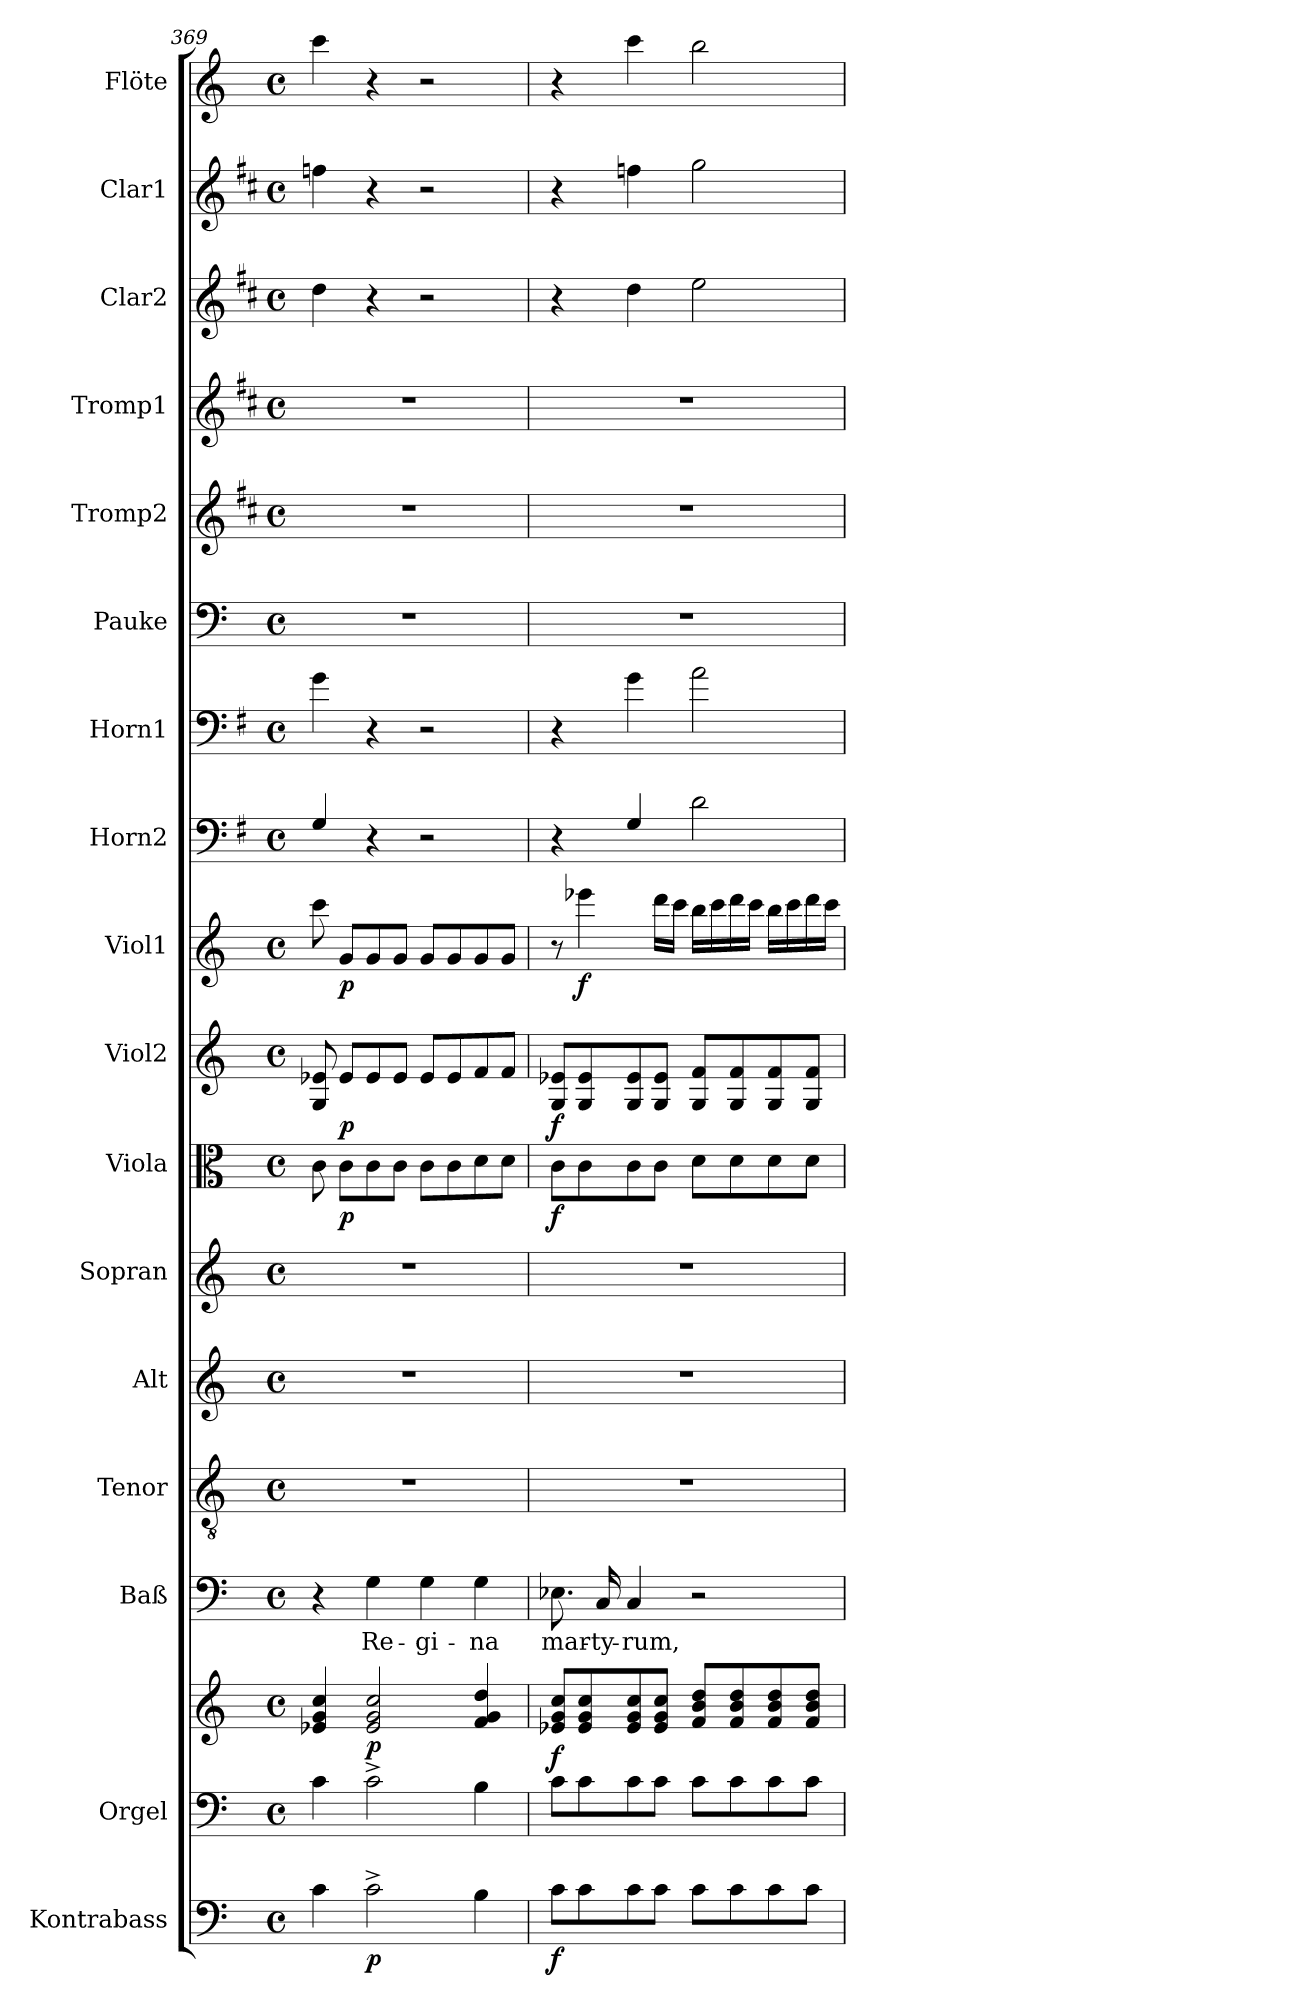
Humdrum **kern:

**kern	**dynam	**kern	**kern	**dynam	**kern	**text	**kern	**kern	**kern	**kern	**dynam	**kern	**dynam	**kern	**dynam	**kern	**kern	**kern	**kern	**kern	**kern	**kern	**kern
*part17	*part17	*part16	*part16	*part16	*part15	*part15	*part14	*part13	*part12	*part11	*part11	*part10	*part10	*part9	*part9	*part8	*part7	*part6	*part5	*part4	*part3	*part2	*part1
*staff18	*staff18	*staff17	*staff16	*staff16/17	*staff15	*staff15	*staff14	*staff13	*staff12	*staff11	*staff11	*staff10	*staff10	*staff9	*staff9	*staff8	*staff7	*staff6	*staff5	*staff4	*staff3	*staff2	*staff1
*I"Kontrabass	*	*I"Orgel	*	*	*I"Baß	*	*I"Tenor	*I"Alt	*I"Sopran	*I"Viola	*	*I"Viol2	*	*I"Viol1	*	*I"Horn2	*I"Horn1	*I"Pauke	*I"Tromp2	*I"Tromp1	*I"Clar2	*I"Clar1	*I"Flöte
*I'Kb	*	*	*	*	*I'B	*	*I'T	*I'A	*I'S	*I'Vla	*	*I'Vl2	*	*I'Vl1	*	*I'Hr2	*I'Hr1	*I'Pk	*I'Tr2	*I'Tr1	*I'Cl2	*I'Cl1	*I'Fl
*clefF4	*	*clefF4	*clefG2	*	*clefF4	*	*clefGv2	*clefG2	*clefG2	*clefC3	*	*clefG2	*	*clefG2	*	*clefF4	*clefF4	*clefF4	*clefG2	*clefG2	*clefG2	*clefG2	*clefG2
*ITrd7c12	*	*	*	*	*	*	*	*	*	*	*	*	*	*	*	*ITrd4c7	*ITrd4c7	*	*ITrd1c2	*ITrd1c2	*ITrd1c2	*ITrd1c2	*
*k[]	*	*k[]	*k[]	*	*k[]	*	*k[]	*k[]	*k[]	*k[]	*	*k[]	*	*k[]	*	*k[]	*k[]	*k[]	*k[]	*k[]	*k[]	*k[]	*k[]
*C:	*	*C:	*C:	*	*C:	*	*C:	*C:	*C:	*C:	*	*C:	*	*C:	*	*C:	*C:	*C:	*C:	*C:	*C:	*C:	*C:
*M4/4	*	*M4/4	*M4/4	*	*M4/4	*	*M4/4	*M4/4	*M4/4	*M4/4	*	*M4/4	*	*M4/4	*	*M4/4	*M4/4	*M4/4	*M4/4	*M4/4	*M4/4	*M4/4	*M4/4
*met(c)	*	*met(c)	*met(c)	*	*met(c)	*	*met(c)	*met(c)	*met(c)	*met(c)	*	*met(c)	*	*met(c)	*	*met(c)	*met(c)	*met(c)	*met(c)	*met(c)	*met(c)	*met(c)	*met(c)
=369	=369	=369	=369	=369	=369	=369	=369	=369	=369	=369	=369	=369	=369	=369	=369	=369	=369	=369	=369	=369	=369	=369	=369
4C\	.	4c\	4e-X/ 4g/ 4cc/	.	4r	.	1r	1r	1r	8c\	.	8G/ 8e-X/	.	8ccc\	.	4C/	4c\	1r	1r	1r	4cc\	4ee-X\	4ccc\
!	!	!	!	!	!	!	!	!	!	!	!LO:DY:b	!	!LO:DY:b	!	!LO:DY:b	!	!	!	!	!	!	!	!
.	.	.	.	.	.	.	.	.	.	8c\L	p	8e-/L	p	8g/L	p	.	.	.	.	.	.	.	.
!	!LO:DY:b	!	!	!LO:DY:a=2	!	!LO:LY:b	!	!	!	!	!	!	!	!	!	!	!	!	!	!	!	!	!
2C^>\	p	2c^>\	2e-/ 2g/ 2cc/	p	4G\	Re-	.	.	.	8c\	.	8e-/	.	8g/	.	4r	4r	.	.	.	4r	4r	4r
.	.	.	.	.	.	.	.	.	.	8c\J	.	8e-/J	.	8g/J	.	.	.	.	.	.	.	.	.
!	!	!	!	!	!	!LO:LY:b	!	!	!	!	!	!	!	!	!	!	!	!	!	!	!	!	!
.	.	.	.	.	4G\	-gi-	.	.	.	8c\L	.	8e-/L	.	8g/L	.	2r	2r	.	.	.	2r	2r	2r
.	.	.	.	.	.	.	.	.	.	8c\	.	8e-/	.	8g/	.	.	.	.	.	.	.	.	.
!	!	!	!	!	!	!LO:LY:b	!	!	!	!	!	!	!	!	!	!	!	!	!	!	!	!	!
4BB\	.	4B\	4f/ 4g/ 4dd/	.	4G\	-na	.	.	.	8d\	.	8f/	.	8g/	.	.	.	.	.	.	.	.	.
.	.	.	.	.	.	.	.	.	.	8d\J	.	8f/J	.	8g/J	.	.	.	.	.	.	.	.	.
=370	=370	=370	=370	=370	=370	=370	=370	=370	=370	=370	=370	=370	=370	=370	=370	=370	=370	=370	=370	=370	=370	=370	=370
!	!LO:DY:b	!	!	!LO:DY:a=2	!	!LO:LY:b	!	!	!	!	!LO:DY:b	!	!LO:DY:b	!	!	!	!	!	!	!	!	!	!
8C\L	f	8c\L	8e-X/ 8g/ 8cc/L	f	8.E-X\	mar-	1r	1r	1r	8c\L	f	8G/ 8e-X/L	f	8r	.	4r	4r	1r	1r	1r	4r	4r	4r
!	!	!	!	!	!	!	!	!	!	!	!	!	!	!	!LO:DY:b	!	!	!	!	!	!	!	!
8C\	.	8c\	8e-/ 8g/ 8cc/	.	.	.	.	.	.	8c\	.	8G/ 8e-/	.	4eee-X\	f	.	.	.	.	.	.	.	.
!	!	!	!	!	!	!LO:LY:b	!	!	!	!	!	!	!	!	!	!	!	!	!	!	!	!	!
.	.	.	.	.	16C/	-ty-	.	.	.	.	.	.	.	.	.	.	.	.	.	.	.	.	.
!	!	!	!	!	!	!LO:LY:b	!	!	!	!	!	!	!	!	!	!	!	!	!	!	!	!	!
8C\	.	8c\	8e-/ 8g/ 8cc/	.	4C/	-rum,	.	.	.	8c\	.	8G/ 8e-/	.	.	.	4C/	4c\	.	.	.	4cc\	4ee-X\	4ccc\
8C\J	.	8c\J	8e-/ 8g/ 8cc/J	.	.	.	.	.	.	8c\J	.	8G/ 8e-/J	.	16ddd\LL	.	.	.	.	.	.	.	.	.
.	.	.	.	.	.	.	.	.	.	.	.	.	.	16ccc\JJ	.	.	.	.	.	.	.	.	.
8C\L	.	8c\L	8f/ 8b/ 8dd/L	.	2r	.	.	.	.	8d\L	.	8G/ 8f/L	.	16bb\LL	.	2G\	2d\	.	.	.	2dd\	2ff\	2bb\
.	.	.	.	.	.	.	.	.	.	.	.	.	.	16ccc\	.	.	.	.	.	.	.	.	.
8C\	.	8c\	8f/ 8b/ 8dd/	.	.	.	.	.	.	8d\	.	8G/ 8f/	.	16ddd\	.	.	.	.	.	.	.	.	.
.	.	.	.	.	.	.	.	.	.	.	.	.	.	16ccc\JJ	.	.	.	.	.	.	.	.	.
8C\	.	8c\	8f/ 8b/ 8dd/	.	.	.	.	.	.	8d\	.	8G/ 8f/	.	16bb\LL	.	.	.	.	.	.	.	.	.
.	.	.	.	.	.	.	.	.	.	.	.	.	.	16ccc\	.	.	.	.	.	.	.	.	.
8C\J	.	8c\J	8f/ 8b/ 8dd/J	.	.	.	.	.	.	8d\J	.	8G/ 8f/J	.	16ddd\	.	.	.	.	.	.	.	.	.
.	.	.	.	.	.	.	.	.	.	.	.	.	.	16ccc\JJ	.	.	.	.	.	.	.	.	.
=	=	=	=	=	=	=	=	=	=	=	=	=	=	=	=	=	=	=	=	=	=	=	=
*-	*-	*-	*-	*-	*-	*-	*-	*-	*-	*-	*-	*-	*-	*-	*-	*-	*-	*-	*-	*-	*-	*-	*-
